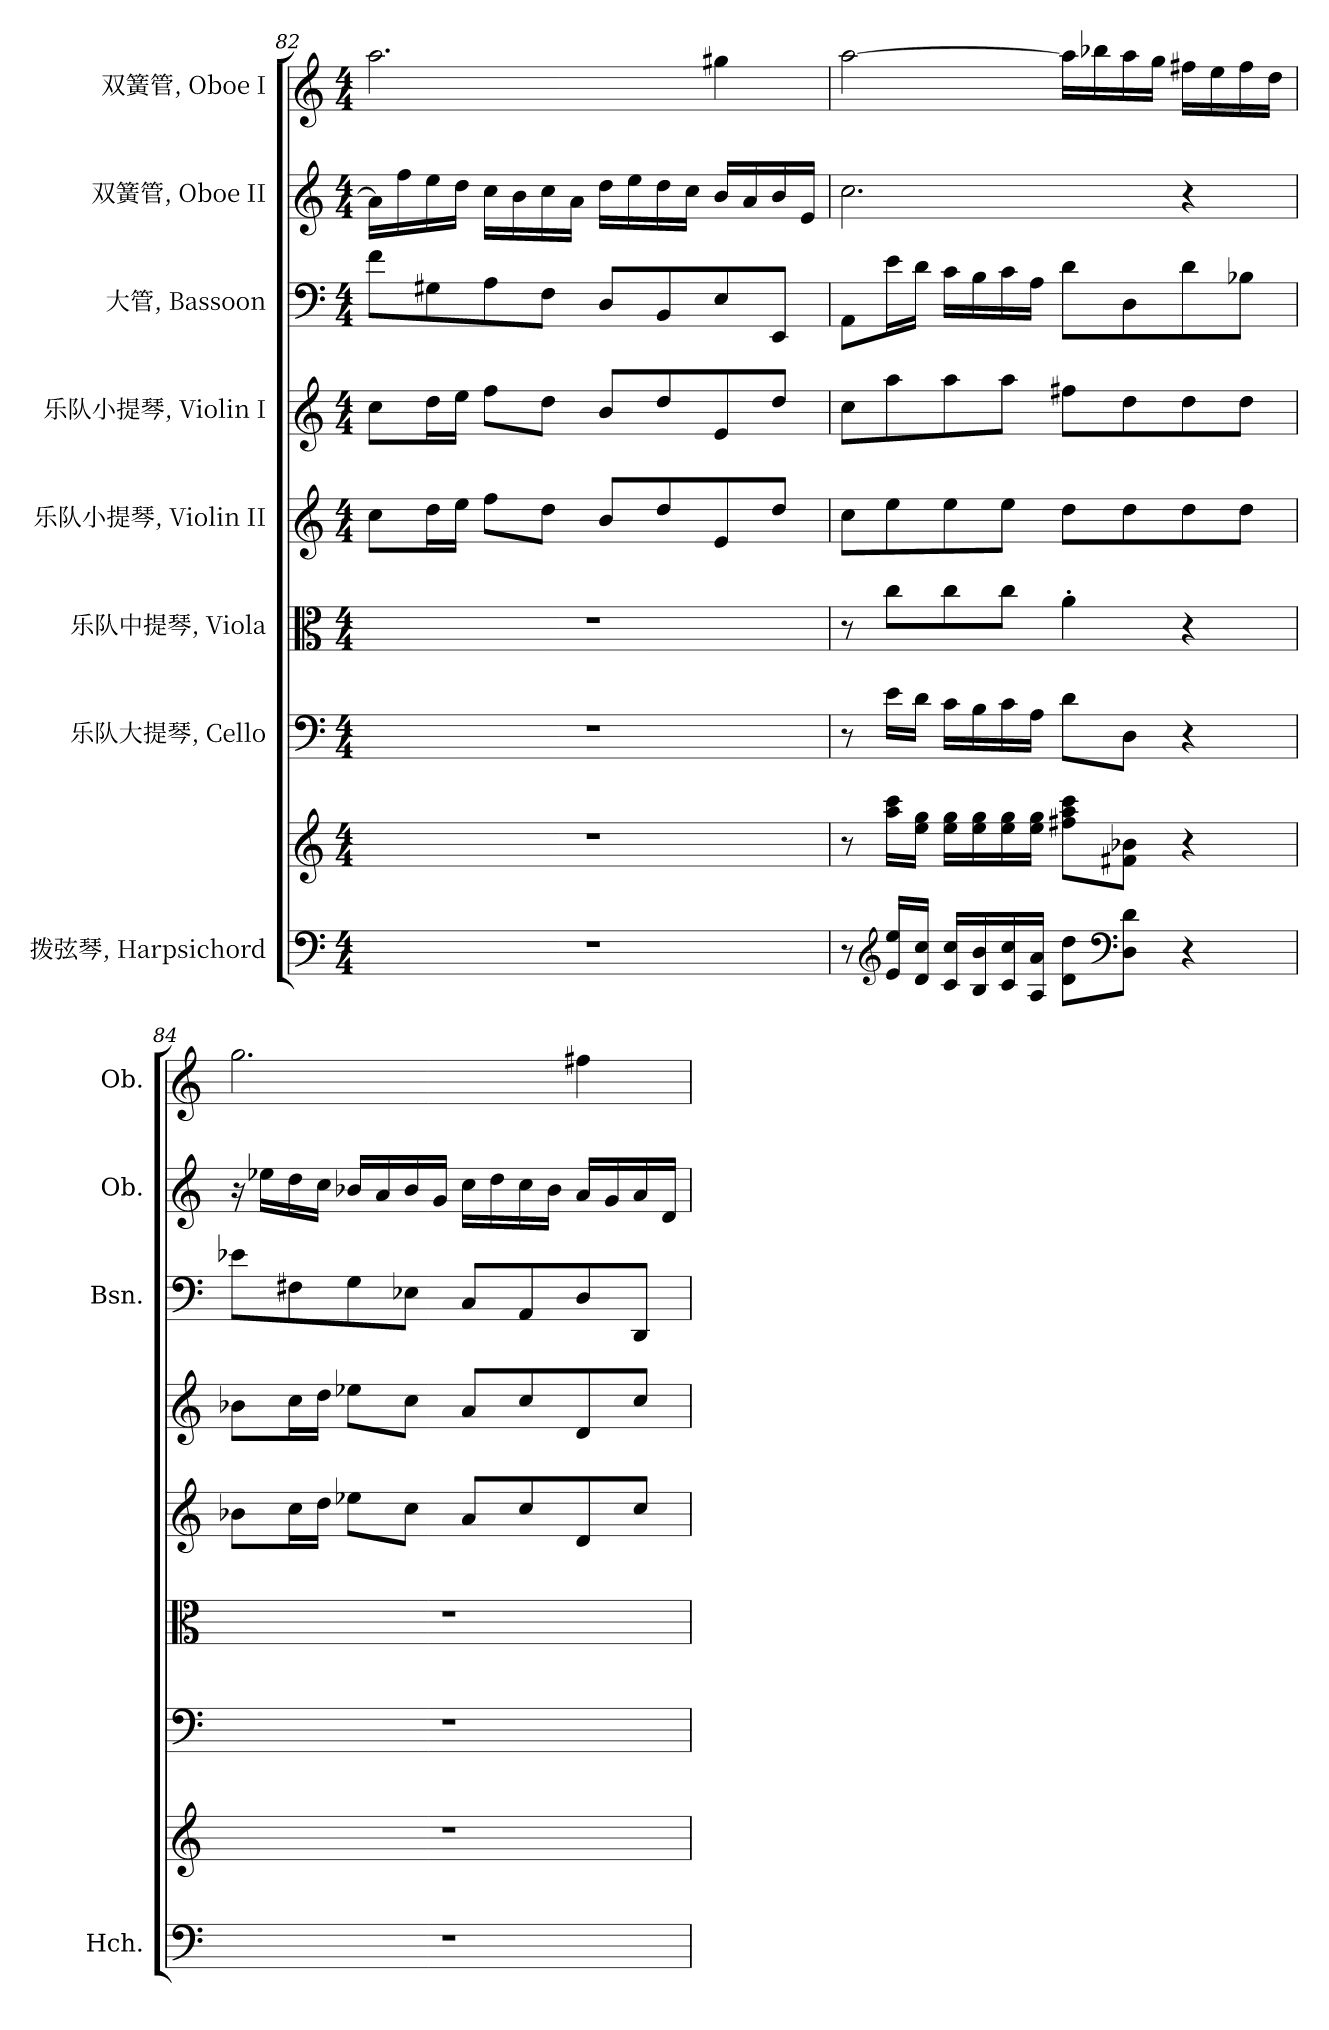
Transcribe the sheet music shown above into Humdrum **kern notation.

**kern	**kern	**kern	**kern	**kern	**kern	**kern	**kern	**kern
*part8	*part8	*part7	*part6	*part5	*part4	*part3	*part2	*part1
*staff9	*staff8	*staff7	*staff6	*staff5	*staff4	*staff3	*staff2	*staff1
*I"拨弦琴, Harpsichord	*	*I"乐队大提琴, Cello	*I"乐队中提琴, Viola	*I"乐队小提琴, Violin II	*I"乐队小提琴, Violin I	*I"大管, Bassoon	*I"双簧管, Oboe II	*I"双簧管, Oboe I
*I'Hch.	*	*	*	*	*	*I'Bsn.	*I'Ob.	*I'Ob.
!!LO:PB:g=z
*clefF4	*clefG2	*clefF4	*clefC3	*clefG2	*clefG2	*clefF4	*clefG2	*clefG2
*k[]	*k[]	*k[]	*k[]	*k[]	*k[]	*k[]	*k[]	*k[]
*M4/4	*M4/4	*M4/4	*M4/4	*M4/4	*M4/4	*M4/4	*M4/4	*M4/4
=82	=82	=82	=82	=82	=82	=82	=82	=82
1r	1r	1r	1r	8cc\L	8cc\L	8f\L	16a\LL]	2.aa\
.	.	.	.	.	.	.	16ff\	.
.	.	.	.	16dd\L	16dd\L	8G#X\	16ee\	.
.	.	.	.	16ee\JJ	16ee\JJ	.	16dd\JJ	.
.	.	.	.	8ff\L	8ff\L	8A\	16cc\LL	.
.	.	.	.	.	.	.	16b\	.
.	.	.	.	8dd\J	8dd\J	8F\J	16cc\	.
.	.	.	.	.	.	.	16a\JJ	.
.	.	.	.	8b/L	8b/L	8D/L	16dd\LL	.
.	.	.	.	.	.	.	16ee\	.
.	.	.	.	8dd/	8dd/	8BB/	16dd\	.
.	.	.	.	.	.	.	16cc\JJ	.
.	.	.	.	8e/	8e/	8E/	16b/LL	4gg#X\
.	.	.	.	.	.	.	16a/	.
.	.	.	.	8dd/J	8dd/J	8EE/J	16b/	.
.	.	.	.	.	.	.	16e/JJ	.
=83	=83	=83	=83	=83	=83	=83	=83	=83
8r	8r	8r	8r	8cc\L	8cc\L	8AA\L	2.cc\	[2aa\
*clefG2	*	*	*	*	*	*	*	*
16e/ 16ee/LL	16aa\ 16ccc\LL	16e\LL	8cc\L	8ee\	8aa\	16e\L	.	.
16d/ 16cc/JJ	16ee\ 16gg\JJ	16d\JJ	.	.	.	16d\JJ	.	.
16c/ 16cc/LL	16ee\ 16gg\LL	16c\LL	8cc\	8ee\	8aa\	16c\LL	.	.
16B/ 16b/	16ee\ 16gg\	16B\	.	.	.	16B\	.	.
16c/ 16cc/	16ee\ 16gg\	16c\	8cc\J	8ee\J	8aa\J	16c\	.	.
16A/ 16a/JJ	16ee\ 16gg\JJ	16A\JJ	.	.	.	16A\JJ	.	.
8d\ 8dd\L	8ff#X\ 8aa\ 8ccc\L	8d\L	4a'\	8dd\L	8ff#X\L	8d\L	.	16aa\LL]
.	.	.	.	.	.	.	.	16bb-X\
*clefF4	*	*	*	*	*	*	*	*
8D\ 8d\J	8f#X\ 8b-X\J	8D\J	.	8dd\	8dd\	8D\	.	16aa\
.	.	.	.	.	.	.	.	16gg\JJ
4r	4r	4r	4r	8dd\	8dd\	8d\	4r	16ff#X\LL
.	.	.	.	.	.	.	.	16ee\
.	.	.	.	8dd\J	8dd\J	8B-X\J	.	16ff#\
.	.	.	.	.	.	.	.	16dd\JJ
!!LO:PB:g=z
=84	=84	=84	=84	=84	=84	=84	=84	=84
1r	1r	1r	1r	8b-X\L	8b-X\L	8e-X\L	16r	2.gg\
.	.	.	.	.	.	.	16ee-X\LL	.
.	.	.	.	16cc\L	16cc\L	8F#X\	16dd\	.
.	.	.	.	16dd\JJ	16dd\JJ	.	16cc\JJ	.
.	.	.	.	8ee-X\L	8ee-X\L	8G\	16b-X/LL	.
.	.	.	.	.	.	.	16a/	.
.	.	.	.	8cc\J	8cc\J	8E-X\J	16b-/	.
.	.	.	.	.	.	.	16g/JJ	.
.	.	.	.	8a/L	8a/L	8C/L	16cc\LL	.
.	.	.	.	.	.	.	16dd\	.
.	.	.	.	8cc/	8cc/	8AA/	16cc\	.
.	.	.	.	.	.	.	16b-\JJ	.
.	.	.	.	8d/	8d/	8D/	16a/LL	4ff#X\
.	.	.	.	.	.	.	16g/	.
.	.	.	.	8cc/J	8cc/J	8DD/J	16a/	.
.	.	.	.	.	.	.	16d/JJ	.
=	=	=	=	=	=	=	=	=
*-	*-	*-	*-	*-	*-	*-	*-	*-
